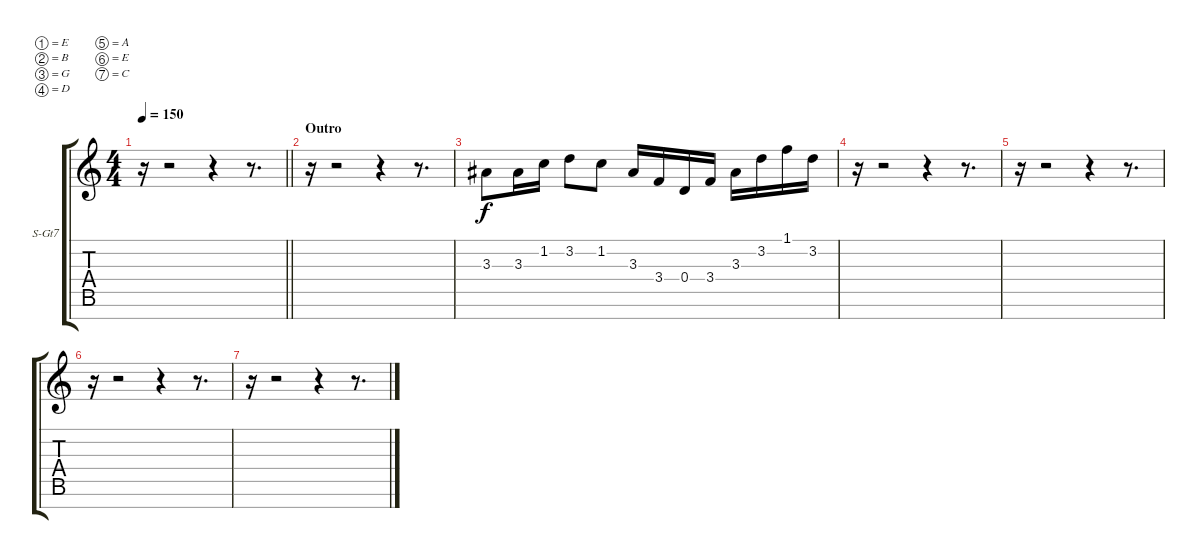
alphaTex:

\bracketExtendMode groupsimilarinstruments
\firstSystemTrackNameOrientation horizontal
\otherSystemsTrackNameOrientation horizontal
\track ("Vibraphone (Mumbo)" "S-Gt7") {instrument vibraphone}
\staff {score tabs}
\tuning (E4 B3 G3 D3 A2 E2 C-1)
\displaytranspose 12
\ts (4 4)
\tempo 150
\clef g2
\barLineRight lightlight
\ks c
r.16{dy f beam Down} r.2{beam Down} r.4{beam Down} r.8{d beam Down} |
\section ("" "Outro")
r.16{beam Down} r.2{beam Down} r.4{beam Down} r.8{d beam Down} |
3.3{acc #}.8{beam Down} 3.3{acc #}.16{beam Down} 1.2.16{beam Down} 3.2.8{beam Down} 1.2.8{beam Down} 3.3{acc #}.16{beam Up} 3.4.16{beam Up} 0.4.16{beam Up} 3.4.16{beam Up} 3.3{acc #}.16{beam Down} 3.2.16{beam Down} 1.1.16{beam Down} 3.2.16{beam Down} |
r.16{beam Down} r.2{beam Down} r.4{beam Down} r.8{d beam Down} |
r.16{beam Down} r.2{beam Down} r.4{beam Down} r.8{d beam Down} |
r.16{beam Down} r.2{beam Down} r.4{beam Down} r.8{d beam Down} |
r.16{beam Down} r.2{beam Down} r.4{beam Down} r.8{d beam Down}
